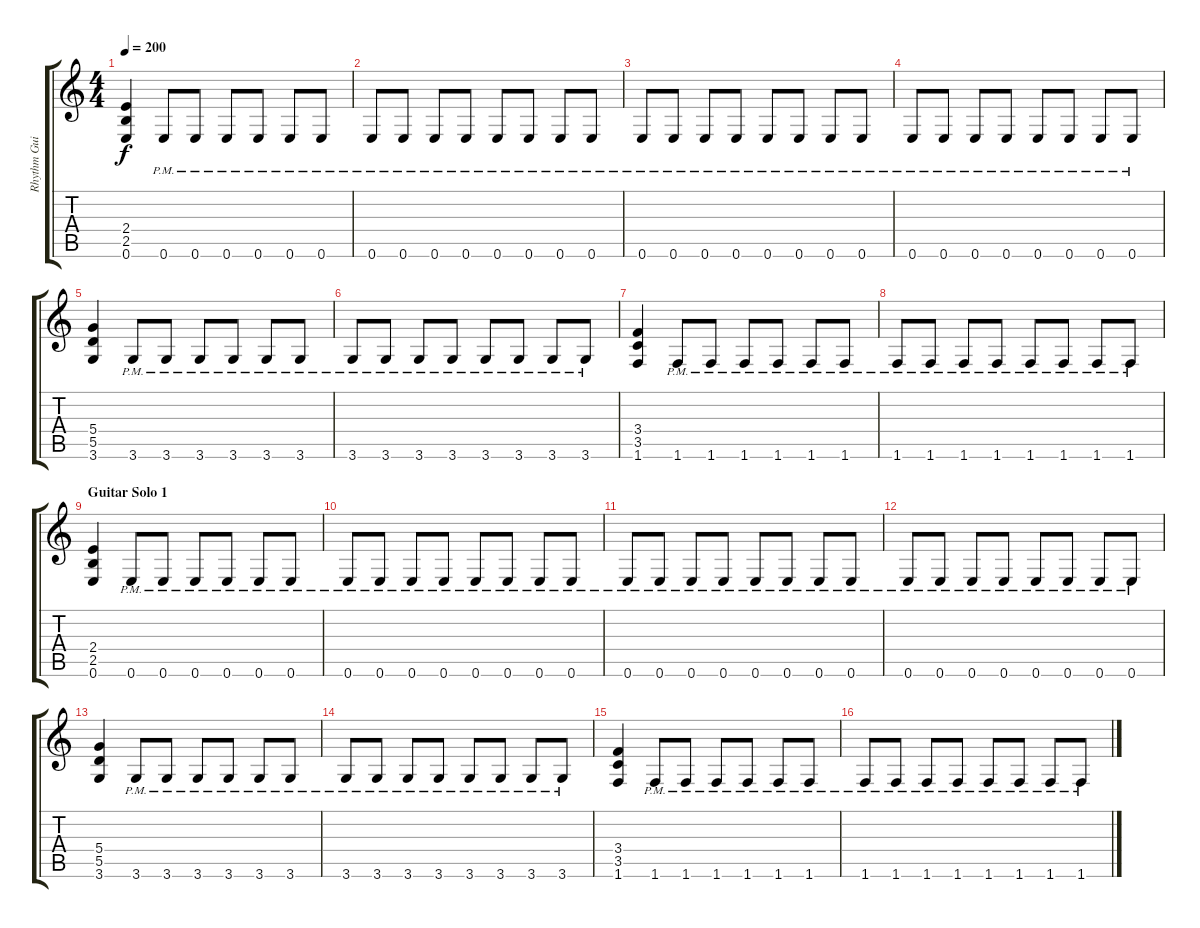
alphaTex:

\track ("Rhythm Guitar" "Rhythm Gui") {instrument overdrivenguitar}
\staff {score tabs}
\tuning (E4 B3 G3 D3 A2 E2) {hide}
\ts (4 4)
\tempo 200
\clef g2
\ks c
(2.4 2.5 0.6).4{dy f} 0.6{pm}.8 0.6{pm}.8 0.6{pm}.8 0.6{pm}.8 0.6{pm}.8 0.6{pm}.8 |
0.6{pm}.8 0.6{pm}.8 0.6{pm}.8 0.6{pm}.8 0.6{pm}.8 0.6{pm}.8 0.6{pm}.8 0.6{pm}.8 |
0.6{pm}.8 0.6{pm}.8 0.6{pm}.8 0.6{pm}.8 0.6{pm}.8 0.6{pm}.8 0.6{pm}.8 0.6{pm}.8 |
0.6{pm}.8 0.6{pm}.8 0.6{pm}.8 0.6{pm}.8 0.6{pm}.8 0.6{pm}.8 0.6{pm}.8 0.6{pm}.8 |
(5.4 5.5 3.6).4 3.6{pm}.8 3.6{pm}.8 3.6{pm}.8 3.6{pm}.8 3.6{pm}.8 3.6{pm}.8 |
3.6{pm}.8 3.6{pm}.8 3.6{pm}.8 3.6{pm}.8 3.6{pm}.8 3.6{pm}.8 3.6{pm}.8 3.6{pm}.8 |
(3.4 3.5 1.6).4 1.6{pm}.8 1.6{pm}.8 1.6{pm}.8 1.6{pm}.8 1.6{pm}.8 1.6{pm}.8 |
1.6{pm}.8 1.6{pm}.8 1.6{pm}.8 1.6{pm}.8 1.6{pm}.8 1.6{pm}.8 1.6{pm}.8 1.6{pm}.8 |
\section ("" "Guitar Solo 1")
(2.4 2.5 0.6).4 0.6{pm}.8 0.6{pm}.8 0.6{pm}.8 0.6{pm}.8 0.6{pm}.8 0.6{pm}.8 |
0.6{pm}.8 0.6{pm}.8 0.6{pm}.8 0.6{pm}.8 0.6{pm}.8 0.6{pm}.8 0.6{pm}.8 0.6{pm}.8 |
0.6{pm}.8 0.6{pm}.8 0.6{pm}.8 0.6{pm}.8 0.6{pm}.8 0.6{pm}.8 0.6{pm}.8 0.6{pm}.8 |
0.6{pm}.8 0.6{pm}.8 0.6{pm}.8 0.6{pm}.8 0.6{pm}.8 0.6{pm}.8 0.6{pm}.8 0.6{pm}.8 |
(5.4 5.5 3.6).4 3.6{pm}.8 3.6{pm}.8 3.6{pm}.8 3.6{pm}.8 3.6{pm}.8 3.6{pm}.8 |
3.6{pm}.8 3.6{pm}.8 3.6{pm}.8 3.6{pm}.8 3.6{pm}.8 3.6{pm}.8 3.6{pm}.8 3.6{pm}.8 |
(3.4 3.5 1.6).4 1.6{pm}.8 1.6{pm}.8 1.6{pm}.8 1.6{pm}.8 1.6{pm}.8 1.6{pm}.8 |
1.6{pm}.8 1.6{pm}.8 1.6{pm}.8 1.6{pm}.8 1.6{pm}.8 1.6{pm}.8 1.6{pm}.8 1.6{pm}.8
